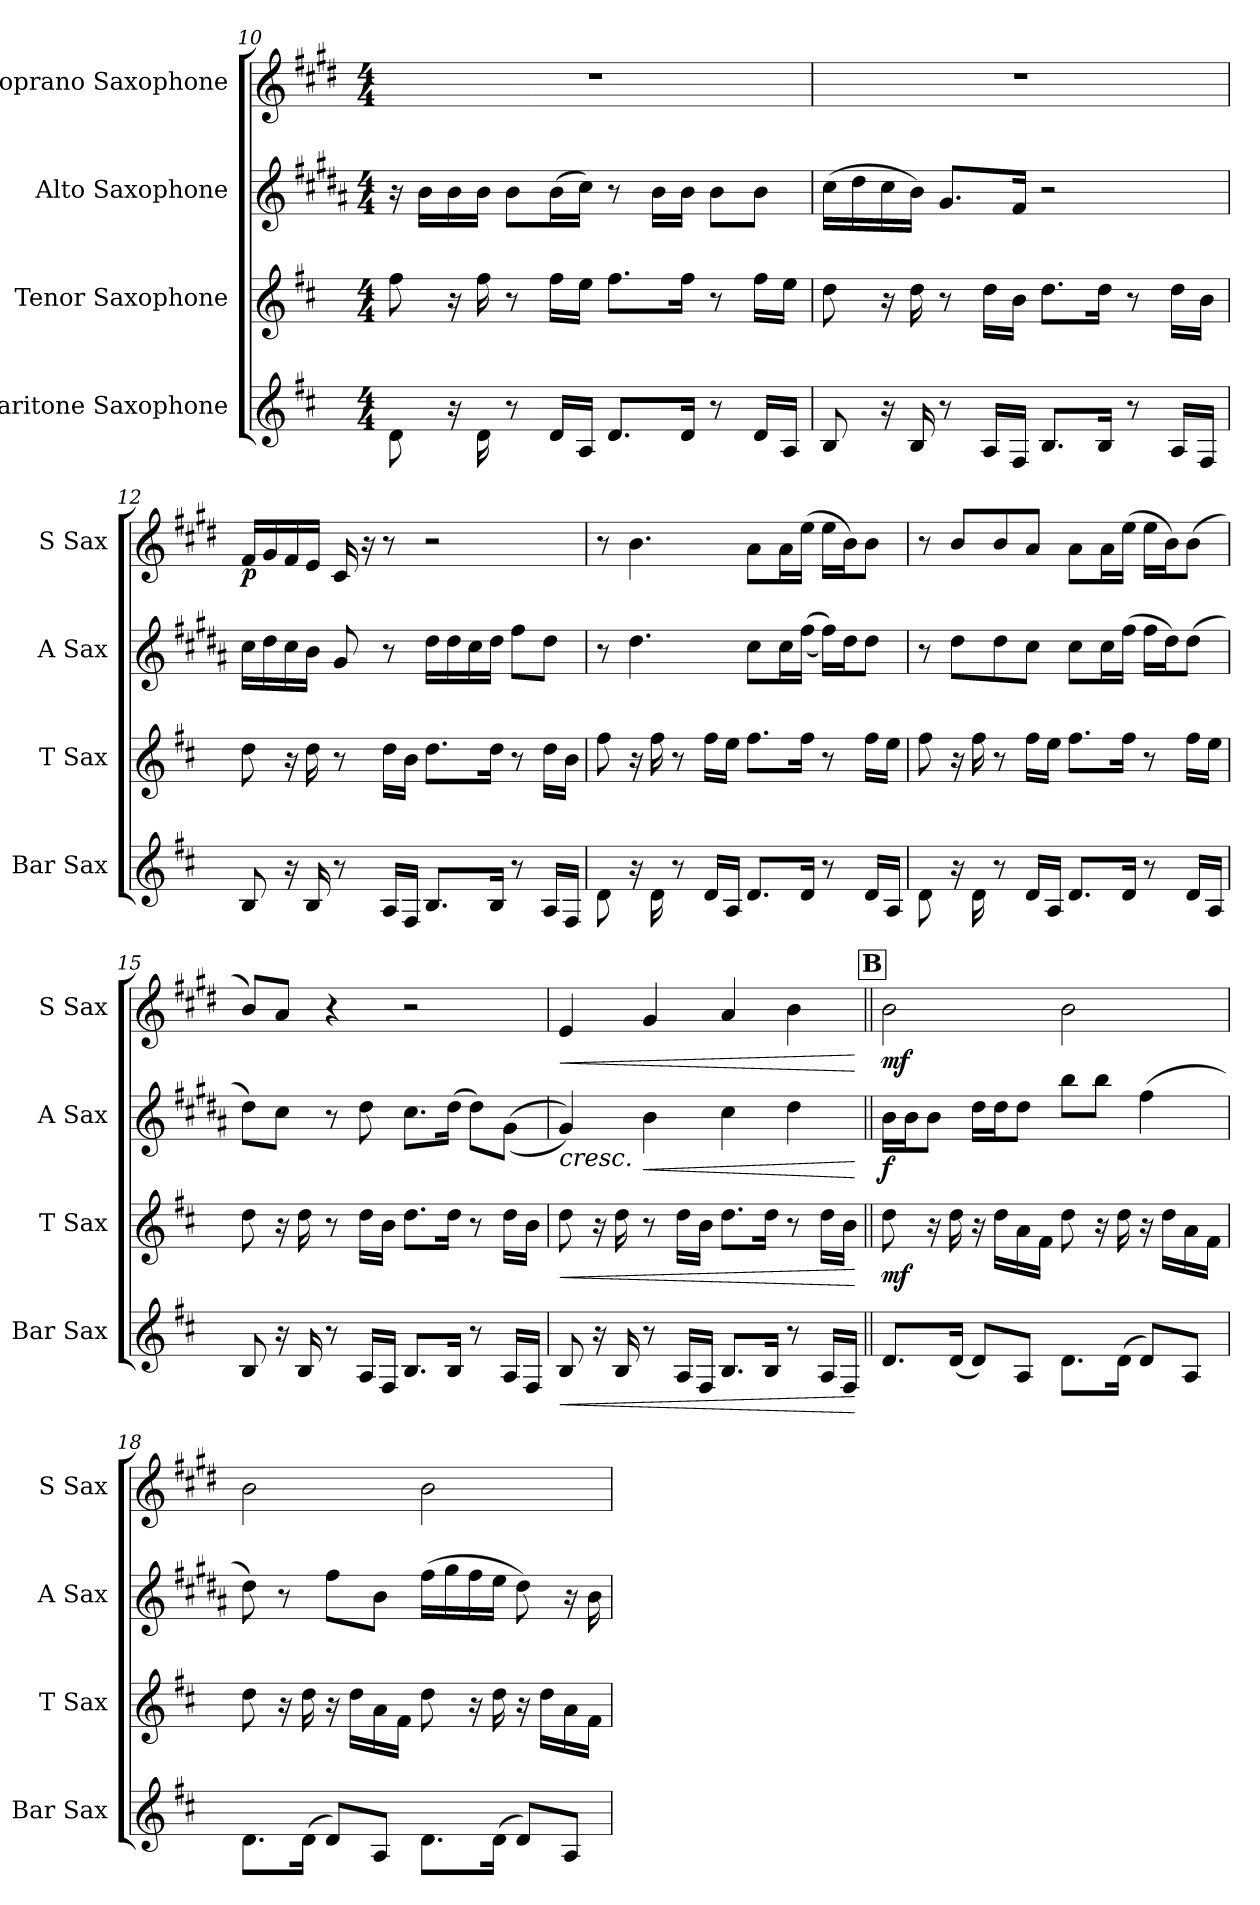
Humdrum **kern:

**kern	**dynam	**kern	**dynam	**kern	**dynam	**kern	**dynam
*part4	*part4	*part3	*part3	*part2	*part2	*part1	*part1
*staff4	*staff4	*staff3	*staff3	*staff2	*staff2	*staff1	*staff1
*I"Baritone Saxophone	*	*I"Tenor Saxophone	*	*I"Alto Saxophone	*	*I"Soprano Saxophone	*
*I'Bar Sax	*	*I'T Sax	*	*I'A Sax	*	*I'S Sax	*
*clefG2	*	*clefG2	*	*clefG2	*	*clefG2	*
*ITrd12c21	*	*ITrd8c14	*	*ITrd5c9	*	*ITrd1c2	*
*k[f#c#]	*	*k[f#c#]	*	*k[f#c#]	*	*k[f#c#]	*
*M4/4	*	*M4/4	*	*M4/4	*	*M4/4	*
=10	=10	=10	=10	=10	=10	=10	=10
8D\	.	8f#\	.	16r	.	1r	.
.	.	.	.	16d\LL	.	.	.
16r	.	16r	.	16d\	.	.	.
16D\	.	16f#\	.	16d\JJ	.	.	.
8r	.	8r	.	8d\L	.	.	.
16D/LL	.	16f#\LL	.	(16d\L	.	.	.
16AA/JJ	.	16e\JJ	.	16e\JJ)	.	.	.
8.D/L	.	8.f#\L	.	8r	.	.	.
.	.	.	.	16d\LL	.	.	.
16D/Jk	.	16f#\Jk	.	16d\JJ	.	.	.
8r	.	8r	.	8d\L	.	.	.
16D/LL	.	16f#\LL	.	8d\J	.	.	.
16AA/JJ	.	16e\JJ	.	.	.	.	.
=11	=11	=11	=11	=11	=11	=11	=11
8BB/	.	8d\	.	(16e\LL	.	1r	.
.	.	.	.	16f#\	.	.	.
16r	.	16r	.	16e\	.	.	.
16BB/	.	16d\	.	16d\JJ)	.	.	.
8r	.	8r	.	8.B/L	.	.	.
16AA/LL	.	16d\LL	.	.	.	.	.
16FF#/JJ	.	16B\JJ	.	16A/Jk	.	.	.
8.BB/L	.	8.d\L	.	2r	.	.	.
16BB/Jk	.	16d\Jk	.	.	.	.	.
8r	.	8r	.	.	.	.	.
16AA/LL	.	16d\LL	.	.	.	.	.
16FF#/JJ	.	16B\JJ	.	.	.	.	.
!!LO:LB:g=z
=12	=12	=12	=12	=12	=12	=12	=12
!	!	!	!	!	!	!	!LO:DY:b
8BB/	.	8d\	.	16e\LL	.	16e/LL	p
.	.	.	.	16f#\	.	16f#/	.
16r	.	16r	.	16e\	.	16e/	.
16BB/	.	16d\	.	16d\JJ	.	16d/JJ	.
8r	.	8r	.	8B/	.	16B/	.
.	.	.	.	.	.	16r	.
16AA/LL	.	16d\LL	.	8r	.	8r	.
16FF#/JJ	.	16B\JJ	.	.	.	.	.
8.BB/L	.	8.d\L	.	16f#\LL	.	2r	.
.	.	.	.	16f#\	.	.	.
.	.	.	.	16e\	.	.	.
16BB/Jk	.	16d\Jk	.	16f#\JJ	.	.	.
8r	.	8r	.	8a\L	.	.	.
16AA/LL	.	16d\LL	.	8f#\J	.	.	.
16FF#/JJ	.	16B\JJ	.	.	.	.	.
=13	=13	=13	=13	=13	=13	=13	=13
8D\	.	8f#\	.	8r	.	8r	.
16r	.	16r	.	4.f#\	.	4.a\	.
16D\	.	16f#\	.	.	.	.	.
8r	.	8r	.	.	.	.	.
16D/LL	.	16f#\LL	.	.	.	.	.
16AA/JJ	.	16e\JJ	.	.	.	.	.
8.D/L	.	8.f#\L	.	8e\L	.	8g\L	.
.	.	.	.	16e\L	.	16g\L	.
16D/Jk	.	16f#\Jk	.	((16a\JJ	.	(16dd\JJ	.
8r	.	8r	.	16a\LL))	.	16dd\LL	.
.	.	.	.	16f#\J	.	16a\J)	.
16D/LL	.	16f#\LL	.	8f#\J	.	8a\J	.
16AA/JJ	.	16e\JJ	.	.	.	.	.
=14	=14	=14	=14	=14	=14	=14	=14
8D\	.	8f#\	.	8r	.	8r	.
16r	.	16r	.	8f#\L	.	8a/L	.
16D\	.	16f#\	.	.	.	.	.
8r	.	8r	.	8f#\	.	8a/	.
16D/LL	.	16f#\LL	.	8e\J	.	8g/J	.
16AA/JJ	.	16e\JJ	.	.	.	.	.
8.D/L	.	8.f#\L	.	8e\L	.	8g\L	.
.	.	.	.	16e\L	.	16g\L	.
16D/Jk	.	16f#\Jk	.	(16a\JJ	.	(16dd\JJ	.
8r	.	8r	.	16a\LL	.	16dd\LL	.
.	.	.	.	16f#\J)	.	16a\J)	.
16D/LL	.	16f#\LL	.	(8f#\J	.	(8a\J	.
16AA/JJ	.	16e\JJ	.	.	.	.	.
!!LO:PB:g=z
=15	=15	=15	=15	=15	=15	=15	=15
8BB/	.	8d\	.	8f#\L)	.	8a/L)	.
16r	.	16r	.	8e\J	.	8g/J	.
16BB/	.	16d\	.	.	.	.	.
8r	.	8r	.	8r	.	4r	.
16AA/LL	.	16d\LL	.	8f#\	.	.	.
16FF#/JJ	.	16B\JJ	.	.	.	.	.
8.BB/L	.	8.d\L	.	8.e\L	.	2r	.
16BB/Jk	.	16d\Jk	.	(16f#\Jk	.	.	.
8r	.	8r	.	8f#\L)	.	.	.
16AA/LL	.	16d\LL	.	((8B\J	.	.	.
16FF#/JJ	.	16B\JJ	.	.	.	.	.
=16	=16	=16	=16	=16	=16	=16	=16
!	!LO:HP:b	!	!LO:HP:b	!	!LO:HP:b	!	!LO:HP:b
8BB/	<	8d\	<	4B/))	<	4d/	<
16r	.	16r	.	.	.	.	.
16BB/	.	16d\	.	.	.	.	.
!	!	!	!	!	!LO:HP:b	!	!
8r	.	8r	.	4d\	<	4f#/	.
16AA/LL	.	16d\LL	.	.	.	.	.
16FF#/JJ	.	16B\JJ	.	.	.	.	.
8.BB/L	.	8.d\L	.	4e\	.	4g/	.
16BB/Jk	.	16d\Jk	.	.	.	.	.
8r	.	8r	.	4f#\	.	4a\	.
16AA/LL	.	16d\LL	.	.	.	.	.
16FF#/JJ	.	16B\JJ	.	.	.	.	.
.	[	.	[	.	[ [	.	[
!!LO:REH:place=s1:a:B:fs=14:t=B
=17||	=17||	=17||	=17||	=17||	=17||	=17||	=17||
!	!	!	!LO:DY:b	!	!LO:DY:b	!	!LO:DY:b
8.D/L	.	8d\	mf	16d\LL	f	2a\	mf
.	.	.	.	16d\J	.	.	.
.	.	16r	.	8d\J	.	.	.
(16D/Jk	.	16d\	.	.	.	.	.
8D/L)	.	16r	.	16f#\LL	.	.	.
.	.	16d\LL	.	16f#\J	.	.	.
8AA/J	.	16A\	.	8f#\J	.	.	.
.	.	16F#\JJ	.	.	.	.	.
8.D\L	.	8d\	.	8dd\L	.	2a\	.
.	.	16r	.	8dd\J	.	.	.
(16D\Jk	.	16d\	.	.	.	.	.
8D/L)	.	16r	.	(4a\	.	.	.
.	.	16d\LL	.	.	.	.	.
8AA/J	.	16A\	.	.	.	.	.
.	.	16F#\JJ	.	.	.	.	.
!!LO:LB:g=z
=18	=18	=18	=18	=18	=18	=18	=18
8.D\L	.	8d\	.	8f#\)	.	2a\	.
.	.	16r	.	8r	.	.	.
(16D\Jk	.	16d\	.	.	.	.	.
8D/L)	.	16r	.	8a\L	.	.	.
.	.	16d\LL	.	.	.	.	.
8AA/J	.	16A\	.	8d\J	.	.	.
.	.	16F#\JJ	.	.	.	.	.
8.D\L	.	8d\	.	(16a\LL	.	2a\	.
.	.	.	.	16b\	.	.	.
.	.	16r	.	16a\	.	.	.
(16D\Jk	.	16d\	.	16g\JJ	.	.	.
8D/L)	.	16r	.	8f#\)	.	.	.
.	.	16d\LL	.	.	.	.	.
8AA/J	.	16A\	.	16r	.	.	.
.	.	16F#\JJ	.	16d\	.	.	.
=	=	=	=	=	=	=	=
*-	*-	*-	*-	*-	*-	*-	*-
